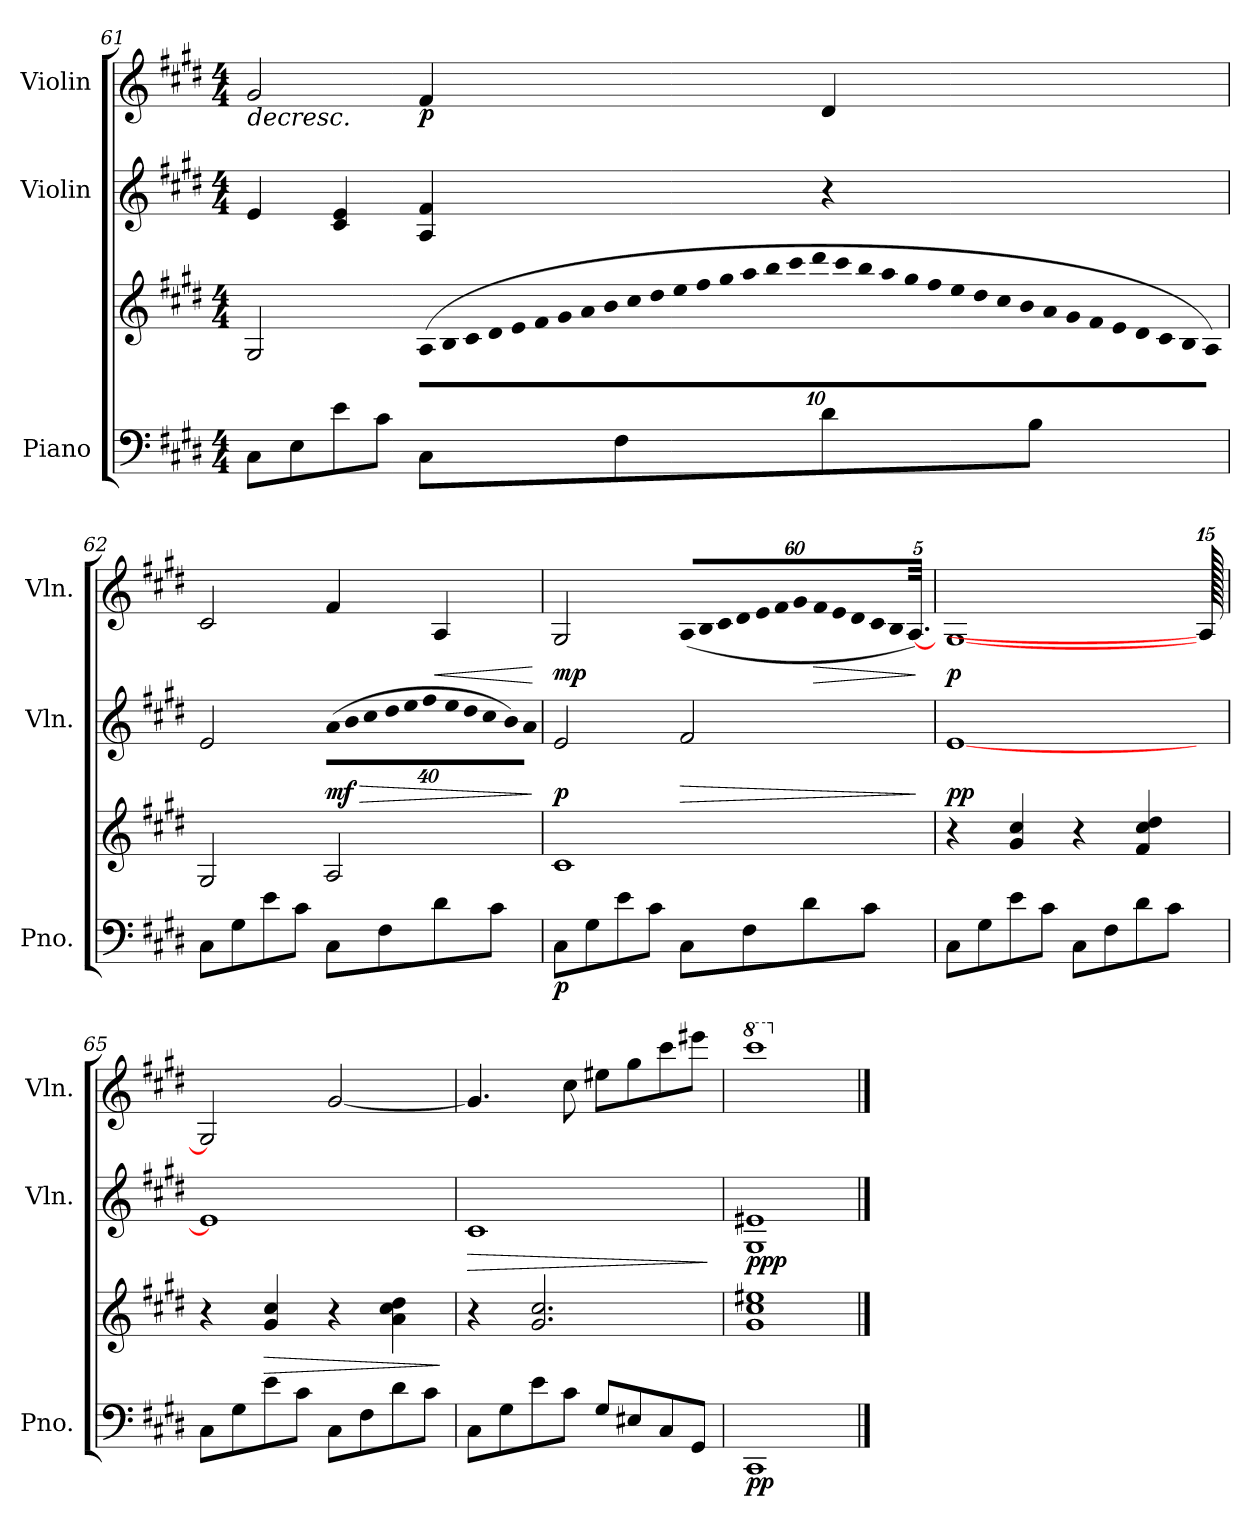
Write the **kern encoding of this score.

**kern	**kern	**dynam	**kern	**dynam	**kern	**dynam
*part3	*part3	*part3	*part2	*part2	*part1	*part1
*staff4	*staff3	*staff3/4	*staff2	*staff2	*staff1	*staff1
*I"Piano	*	*	*I"Violin	*	*I"Violin	*
*I'Pno.	*	*	*I'Vln.	*	*I'Vln.	*
!!LO:LB:g=z
*clefF4	*clefG2	*	*clefG2	*	*clefG2	*
*k[f#c#g#d#]	*k[f#c#g#d#]	*	*k[f#c#g#d#]	*	*k[f#c#g#d#]	*
*M4/4	*M4/4	*	*M4/4	*	*M4/4	*
=61	=61	=61	=61	=61	=61	=61
!	!	!	!	!	!	!LO:HP:b
8C#\L	2G#/	.	4e/	.	2g#/	>
8E\	.	.	.	.	.	.
8e\	.	.	4c#/ 4e/	.	.	.
8c#\J	.	.	.	.	.	.
*	*Xbrackettup	*	*	*	*	*
!	!LO:N:vis=8	!	!	!	!	!LO:DY:b
8C#\L	(>640%9A\L	.	4A/ 4f#/	.	4f#/	p
!	!LO:N:vis=8	!	!	!	!	!
.	640%9B\	.	.	.	.	.
!	!LO:N:vis=8	!	!	!	!	!
.	640%9c#\	.	.	.	.	.
!	!LO:N:vis=8	!	!	!	!	!
.	640%9d#\	.	.	.	.	.
!	!LO:N:vis=8	!	!	!	!	!
.	640%9e\	.	.	.	.	.
!	!LO:N:vis=8	!	!	!	!	!
.	640%9f#\	.	.	.	.	.
!	!LO:N:vis=8	!	!	!	!	!
.	640%9g#\	.	.	.	.	.
!	!LO:N:vis=8	!	!	!	!	!
.	640%9a\	.	.	.	.	.
!	!LO:N:vis=8	!	!	!	!	!
.	640%9b\	.	.	.	.	.
8F#\	.	.	.	.	.	.
!	!LO:N:vis=8	!	!	!	!	!
.	640%9cc#\	.	.	.	.	.
!	!LO:N:vis=8	!	!	!	!	!
.	640%9dd#\	.	.	.	.	.
!	!LO:N:vis=8	!	!	!	!	!
.	640%9ee\	.	.	.	.	.
!	!LO:N:vis=8	!	!	!	!	!
.	640%9ff#\	.	.	.	.	.
!	!LO:N:vis=8	!	!	!	!	!
.	640%9gg#\	.	.	.	.	.
!	!LO:N:vis=8	!	!	!	!	!
.	640%9aa\	.	.	.	.	.
!	!LO:N:vis=8	!	!	!	!	!
.	640%9bb\	.	.	.	.	.
!	!LO:N:vis=8	!	!	!	!	!
.	640%9ccc#\	.	.	.	.	.
!	!LO:N:vis=8	!	!	!	!	!
.	640%9ddd#\	.	.	.	.	.
8d#\	.	.	4r	.	4d#/	.
!	!LO:N:vis=8	!	!	!	!	!
.	640%9ccc#\	.	.	.	.	.
!	!LO:N:vis=8	!	!	!	!	!
.	640%9bb\	.	.	.	.	.
!	!LO:N:vis=8	!	!	!	!	!
.	640%9aa\	.	.	.	.	.
!	!LO:N:vis=8	!	!	!	!	!
.	640%9gg#\	.	.	.	.	.
!	!LO:N:vis=8	!	!	!	!	!
.	640%9ff#\	.	.	.	.	.
!	!LO:N:vis=8	!	!	!	!	!
.	640%9ee\	.	.	.	.	.
!	!LO:N:vis=8	!	!	!	!	!
.	640%9dd#\	.	.	.	.	.
!	!LO:N:vis=8	!	!	!	!	!
.	640%9cc#\	.	.	.	.	.
!	!LO:N:vis=8	!	!	!	!	!
.	640%9b\	.	.	.	.	.
8B\J	.	.	.	.	.	.
!	!LO:N:vis=8	!	!	!	!	!
.	640%9a\	.	.	.	.	.
!	!LO:N:vis=8	!	!	!	!	!
.	640%9g#\	.	.	.	.	.
!	!LO:N:vis=8	!	!	!	!	!
.	640%9f#\	.	.	.	.	.
!	!LO:N:vis=8	!	!	!	!	!
.	640%9e\	.	.	.	.	.
!	!LO:N:vis=8	!	!	!	!	!
.	640%9d#\	.	.	.	.	.
!	!LO:N:vis=8	!	!	!	!	!
.	640%9c#\	.	.	.	.	.
!	!LO:N:vis=8	!	!	!	!	!
.	640%9B\	.	.	.	.	.
!	!LO:N:vis=8	!	!	!	!	!
.	640%9A\J)	.	.	.	.	.
.	128ryy	.	.	.	.	.
.	.	.	.	.	.	]
!!LO:PB:g=z
=62	=62	=62	=62	=62	=62	=62
8C#\L	2G#/	.	2e/	.	2c#/	.
8G#\	.	.	.	.	.	.
8e\	.	.	.	.	.	.
8c#\J	.	.	.	.	.	.
*	*	*	*Xbrackettup	*	*	*
!	!	!	!LO:N:vis=8	!LO:HP:b	!	!
!	!	!	!	!LO:DY:n=1:b	!	!
8C#\L	2A/	.	(>640%29a\L	> mf	4f#/	.
!	!	!	!LO:N:vis=8	!	!	!
.	.	.	640%29b\	.	.	.
!	!	!	!LO:N:vis=8	!	!	!
.	.	.	640%29cc#\	.	.	.
8F#\	.	.	.	.	.	.
!	!	!	!LO:N:vis=8	!	!	!
.	.	.	640%29dd#\	.	.	.
!	!	!	!LO:N:vis=8	!	!	!
.	.	.	640%29ee\	.	.	.
!	!	!	!LO:N:vis=8	!	!	!
.	.	.	640%29ff#\	.	.	.
!	!	!	!	!	!	!LO:HP:b
8d#\	.	.	.	.	4A/	<
!	!	!	!LO:N:vis=8	!	!	!
.	.	.	640%29ee\	.	.	.
!	!	!	!LO:N:vis=8	!	!	!
.	.	.	640%29dd#\	.	.	.
!	!	!	!LO:N:vis=8	!	!	!
.	.	.	640%29cc#\	.	.	.
8c#\J	.	.	.	.	.	.
!	!	!	!LO:N:vis=8	!	!	!
.	.	.	640%29b\)	.	.	.
!	!	!	!LO:N:vis=8	!	!	!
.	.	.	640%29a\J	.	.	.
.	.	.	640ryy	]	.	.
.	.	.	.	.	.	[
=63	=63	=63	=63	=63	=63	=63
!	!	!LO:DY:b=2	!	!LO:DY:b	!	!LO:DY:b
8C#\L	1c#	p	2e/	p	2G#/	mp
8G#\	.	.	.	.	.	.
8e\	.	.	.	.	.	.
8c#\J	.	.	.	.	.	.
!	!	!	!	!LO:HP:b	!	!
*	*	*	*	*	*Xbrackettup	*
!	!	!	!	!	!LO:N:vis=8	!
8C#\L	.	.	2f#/	>	(<960%37A!/L	.
!	!	!	!	!	!LO:N:vis=8	!
.	.	.	.	.	960%37B!/	.
!	!	!	!	!	!LO:N:vis=8	!
.	.	.	.	.	960%37c#!/	.
!	!	!	!	!	!LO:N:vis=8	!
.	.	.	.	.	960%37d#!/	.
8F#\	.	.	.	.	.	.
!	!	!	!	!	!LO:N:vis=8	!
.	.	.	.	.	960%37e!/	.
!	!	!	!	!	!LO:N:vis=8	!
.	.	.	.	.	960%37f#!/	.
!	!	!	!	!	!LO:N:vis=8	!
.	.	.	.	.	960%37g#!/	.
8d#\	.	.	.	.	.	.
!	!	!	!	!	!LO:N:vis=8	!LO:HP:b
.	.	.	.	.	960%37f#!/	>
!	!	!	!	!	!LO:N:vis=8	!
.	.	.	.	.	960%37e!/	.
!	!	!	!	!	!LO:N:vis=8	!
.	.	.	.	.	960%37d#!/	.
8c#\J	.	.	.	.	.	.
!	!	!	!	!	!LO:N:vis=8	!
.	.	.	.	.	960%37c#!/	.
!	!	!	!	!	!LO:N:vis=8	!
.	.	.	.	.	960%37B!/	.
.	.	.	.	.	[40.A!/J)	.
.	.	.	.	]	.	]
!!LO:LB:g=z
=64	=64	=64	=64	=64	=64	=64
!	!	!	!	!LO:DY:b	!	!LO:DY:b
8C#\L	4r	.	[1e	pp	[1G#	p
8G#\	.	.	.	.	.	.
8e\	4g#/ 4cc#/	.	.	.	.	.
8c#\J	.	.	.	.	.	.
8C#\L	4r	.	.	.	.	.
8F#\	.	.	.	.	.	.
8d#\	4f#/ 4cc#/ 4dd#/	.	.	.	.	.
8c#\J	.	.	.	.	.	.
960ryy	960ryy	.	960ryy	.	960A!/]	.
=65	=65	=65	=65	=65	=65	=65
8C#\L	4r	.	1e]	.	2G#/]	.
8G#\	.	.	.	.	.	.
!	!	!LO:HP:b	!	!	!	!
8e\	4g#/ 4cc#/	>	.	.	.	.
8c#\J	.	.	.	.	.	.
8C#\L	4r	.	.	.	[2g#/	.
8F#\	.	.	.	.	.	.
8d#\	4a\ 4cc#\ 4dd#\	.	.	.	.	.
8c#\J	.	.	.	.	.	.
.	.	]	.	.	.	.
=66	=66	=66	=66	=66	=66	=66
!	!	!	!	!LO:HP:b	!	!
8C#\L	4r	.	1c#	>	4.g#/]	.
8G#\	.	.	.	.	.	.
8e\	2.g#/ 2.cc#/	.	.	.	.	.
8c#\J	.	.	.	.	8cc#\	.
8G#/L	.	.	.	.	8ee#X\L	.
8E#X/	.	.	.	.	8gg#\	.
8C#/	.	.	.	.	8ccc#\	.
8GG#/J	.	.	.	.	8eee#X\J	.
.	.	.	.	]	.	.
=67	=67	=67	=67	=67	=67	=67
*	*	*	*	*	*8va	*
!	!	!LO:DY:b=2	!	!LO:DY:b	!	!
1CC#	1g# 1cc# 1ee#X	pp	1G# 1e#X	ppp	1cccc#	.
*	*	*	*	*	*X8va	*
==	==	==	==	==	==	==
*-	*-	*-	*-	*-	*-	*-
